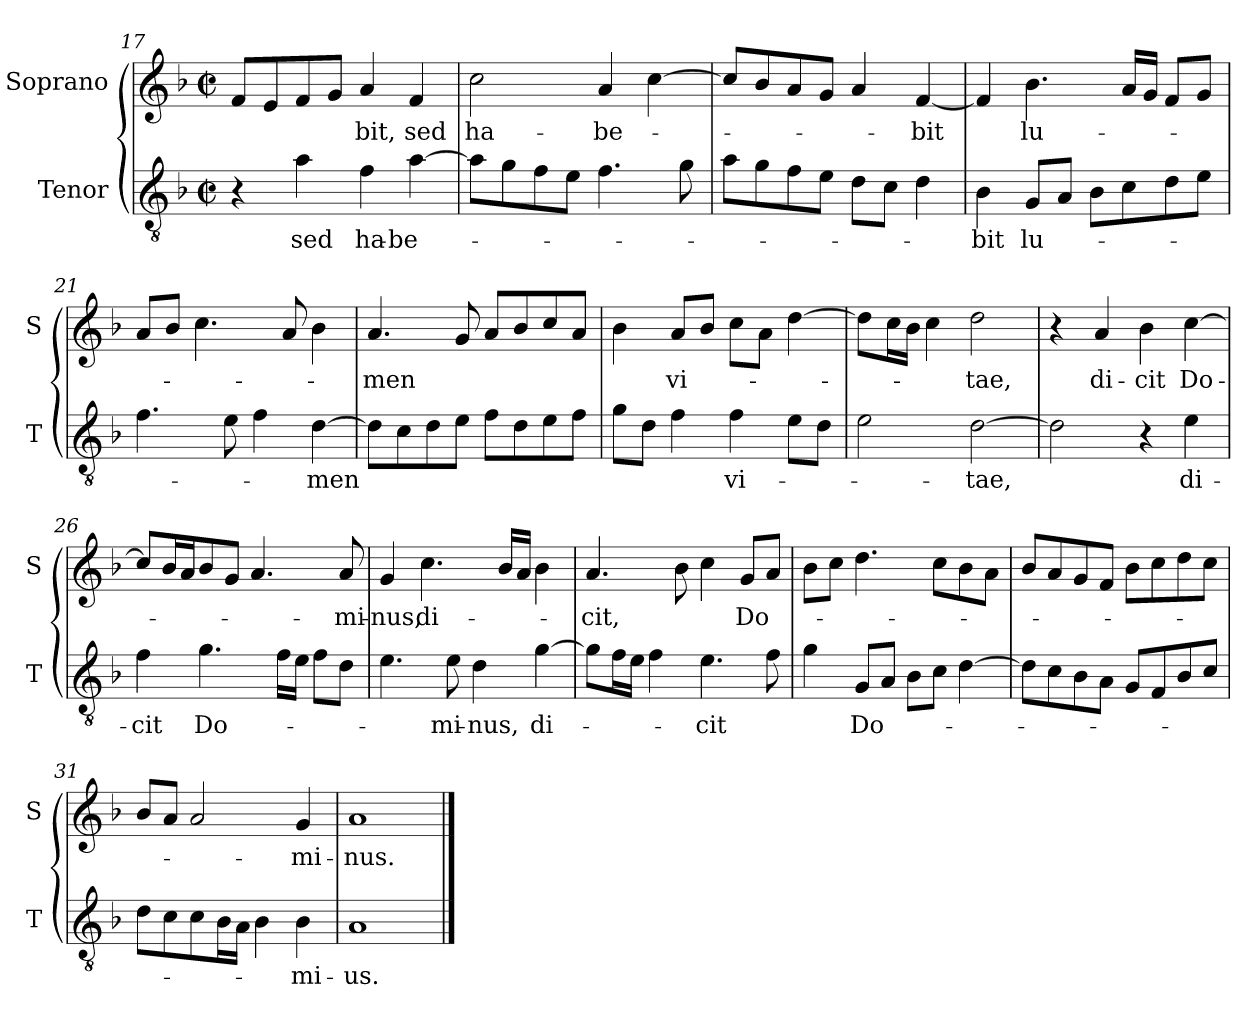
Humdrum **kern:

**kern	**text	**kern	**text
*part2	*part2	*part1	*part1
*staff2	*staff2	*staff1	*staff1
*I"Tenor	*	*I"Soprano	*
*I'T	*	*I'S	*
!!LO:LB:g=z
*clefGv2	*	*clefG2	*
*k[b-]	*	*k[b-]	*
*F:	*	*F:	*
*M2/2	*	*M2/2	*
*met(c|)	*	*met(c|)	*
=17	=17	=17	=17
4r	.	8f/L	.
.	.	8e/	.
!	!LO:LY:b	!	!
4a\	sed	8f/	.
.	.	8g/J	.
!	!LO:LY:b	!	!LO:LY:b
4f\	ha-	4a/	-bit,
!	!LO:LY:b	!	!LO:LY:b
[4a\	-be-	4f/	sed
=18	=18	=18	=18
!	!	!	!LO:LY:b
8a\L]	.	2cc\	ha-
8g\	.	.	.
8f\	.	.	.
8e\J	.	.	.
!	!	!	!LO:LY:b
4.f\	.	4a/	-be-
.	.	[4cc\	.
8g\	.	.	.
=19	=19	=19	=19
8a\L	.	8cc/L]	.
8g\	.	8b-/	.
8f\	.	8a/	.
8e\J	.	8g/J	.
8d\L	.	4a/	.
8c\J	.	.	.
!	!	!	!LO:LY:b
4d\	.	[4f/	-bit
=20	=20	=20	=20
!	!LO:LY:b	!	!
4B-\	-bit	4f/]	.
!	!LO:LY:b	!	!LO:LY:b
8G/L	lu-	4.b-\	lu-
8A/J	.	.	.
8B-\L	.	.	.
8c\	.	16a/LL	.
.	.	16g/JJ	.
8d\	.	8f/L	.
8e\J	.	8g/J	.
!!LO:PB:g=z
=21	=21	=21	=21
4.f\	.	8a/L	.
.	.	8b-/J	.
.	.	4.cc\	.
8e\	.	.	.
4f\	.	.	.
.	.	8a/	.
!	!LO:LY:b	!	!
[4d\	-men	4b-\	.
=22	=22	=22	=22
!	!	!	!LO:LY:b
8d\L]	.	4.a/	-men
8c\	.	.	.
8d\	.	.	.
8e\J	.	8g/	.
8f\L	.	8a/L	.
8d\	.	8b-/	.
8e\	.	8cc/	.
8f\J	.	8a/J	.
=23	=23	=23	=23
8g\L	.	4b-\	.
8d\J	.	.	.
!	!	!	!LO:LY:b
4f\	.	8a/L	vi-
.	.	8b-/J	.
!	!LO:LY:b	!	!
4f\	vi-	8cc\L	.
.	.	8a\J	.
8e\L	.	[4dd\	.
8d\J	.	.	.
=24	=24	=24	=24
2e\	.	8dd\L]	.
.	.	16cc\L	.
.	.	16b-\JJ	.
.	.	4cc\	.
!	!LO:LY:b	!	!LO:LY:b
[2d\	-tae,	2dd\	-tae,
!!LO:LB:g=z
=25	=25	=25	=25
2d\]	.	4r	.
!	!	!	!LO:LY:b
.	.	4a/	di-
!	!	!	!LO:LY:b
4r	.	4b-\	-cit
!	!LO:LY:b	!	!LO:LY:b
4e\	di-	[4cc\	Do-
=26	=26	=26	=26
!	!LO:LY:b	!	!
4f\	-cit	8cc/L]	.
.	.	16b-/L	.
.	.	16a/J	.
!	!LO:LY:b	!	!
4.g\	Do-	8b-/	.
.	.	8g/J	.
.	.	4.a/	.
16f\LL	.	.	.
16e\JJ	.	.	.
8f\L	.	.	.
!	!	!	!LO:LY:b
8d\J	.	8a/	-mi-
=27	=27	=27	=27
!	!	!	!LO:LY:b
4.e\	.	4g/	-nus,
!	!	!	!LO:LY:b
.	.	4.cc\	di-
!	!LO:LY:b	!	!
8e\	-mi-	.	.
!	!LO:LY:b	!	!
4d\	-nus,	.	.
.	.	16b-/LL	.
.	.	16a/JJ	.
!	!LO:LY:b	!	!
[4g\	di-	4b-\	.
=28	=28	=28	=28
!	!	!	!LO:LY:b
8g\L]	.	4.a/	-cit,
16f\L	.	.	.
16e\JJ	.	.	.
4f\	.	.	.
.	.	8b-\	.
!	!LO:LY:b	!	!
4.e\	-cit	4cc\	.
!	!	!	!LO:LY:b
.	.	8g/L	Do-
8f\	.	8a/J	.
!!LO:LB:g=z
=29	=29	=29	=29
4g\	.	8b-\L	.
.	.	8cc\J	.
!	!LO:LY:b	!	!
8G/L	Do-	4.dd\	.
8A/J	.	.	.
8B-\L	.	.	.
8c\J	.	8cc\L	.
[4d\	.	8b-\	.
.	.	8a\J	.
=30	=30	=30	=30
8d\L]	.	8b-/L	.
8c\	.	8a/	.
8B-\	.	8g/	.
8A\J	.	8f/J	.
8G/L	.	8b-\L	.
8F/	.	8cc\	.
8B-/	.	8dd\	.
8c/J	.	8cc\J	.
=31	=31	=31	=31
8d\L	.	8b-/L	.
8c\	.	8a/J	.
8c\	.	2a/	.
16B-\L	.	.	.
16A\JJ	.	.	.
4B-\	.	.	.
!	!LO:LY:b	!	!LO:LY:b
4B-\	-mi-	4g/	-mi-
=32	=32	=32	=32
!	!LO:LY:b	!	!LO:LY:b
1A	-us.	1a	-nus.
==	==	==	==
*-	*-	*-	*-
